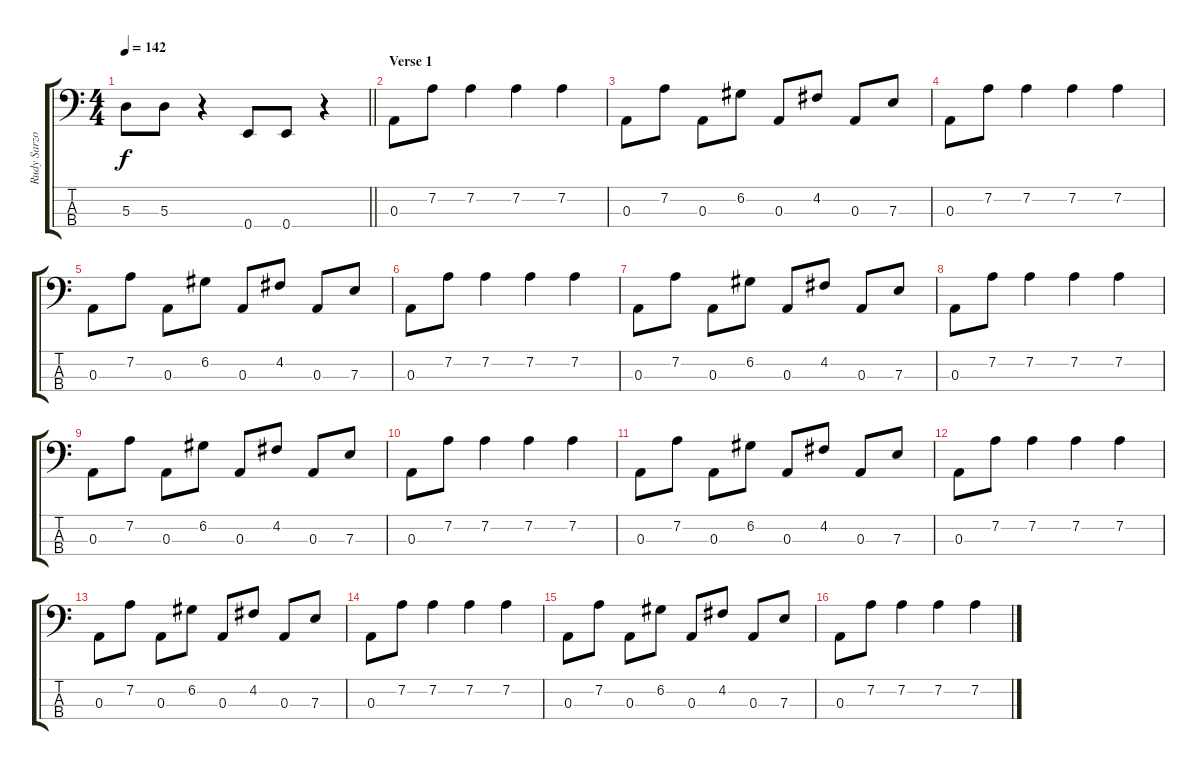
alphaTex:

\track ("Rudy Sarzo" "Rudy Sarzo") {instrument slapbass2 bank 1}
\staff {score tabs}
\tuning (G2 D2 A1 E1) {hide}
\ts (4 4)
\tempo 142
\clef f4
\barLineRight lightlight
\ks c
5.3.8{dy f} 5.3.8 r.4 0.4.8 0.4.8 r.4 |
\section ("" "Verse 1")
0.3.8 7.2.8 7.2.4 7.2.4 7.2.4 |
0.3.8 7.2.8 0.3.8 6.2.8 0.3.8 4.2.8 0.3.8 7.3.8 |
0.3.8 7.2.8 7.2.4 7.2.4 7.2.4 |
0.3.8 7.2.8 0.3.8 6.2.8 0.3.8 4.2.8 0.3.8 7.3.8 |
0.3.8 7.2.8 7.2.4 7.2.4 7.2.4 |
0.3.8 7.2.8 0.3.8 6.2.8 0.3.8 4.2.8 0.3.8 7.3.8 |
0.3.8 7.2.8 7.2.4 7.2.4 7.2.4 |
0.3.8 7.2.8 0.3.8 6.2.8 0.3.8 4.2.8 0.3.8 7.3.8 |
0.3.8 7.2.8 7.2.4 7.2.4 7.2.4 |
0.3.8 7.2.8 0.3.8 6.2.8 0.3.8 4.2.8 0.3.8 7.3.8 |
0.3.8 7.2.8 7.2.4 7.2.4 7.2.4 |
0.3.8 7.2.8 0.3.8 6.2.8 0.3.8 4.2.8 0.3.8 7.3.8 |
0.3.8 7.2.8 7.2.4 7.2.4 7.2.4 |
0.3.8 7.2.8 0.3.8 6.2.8 0.3.8 4.2.8 0.3.8 7.3.8 |
0.3.8 7.2.8 7.2.4 7.2.4 7.2.4
